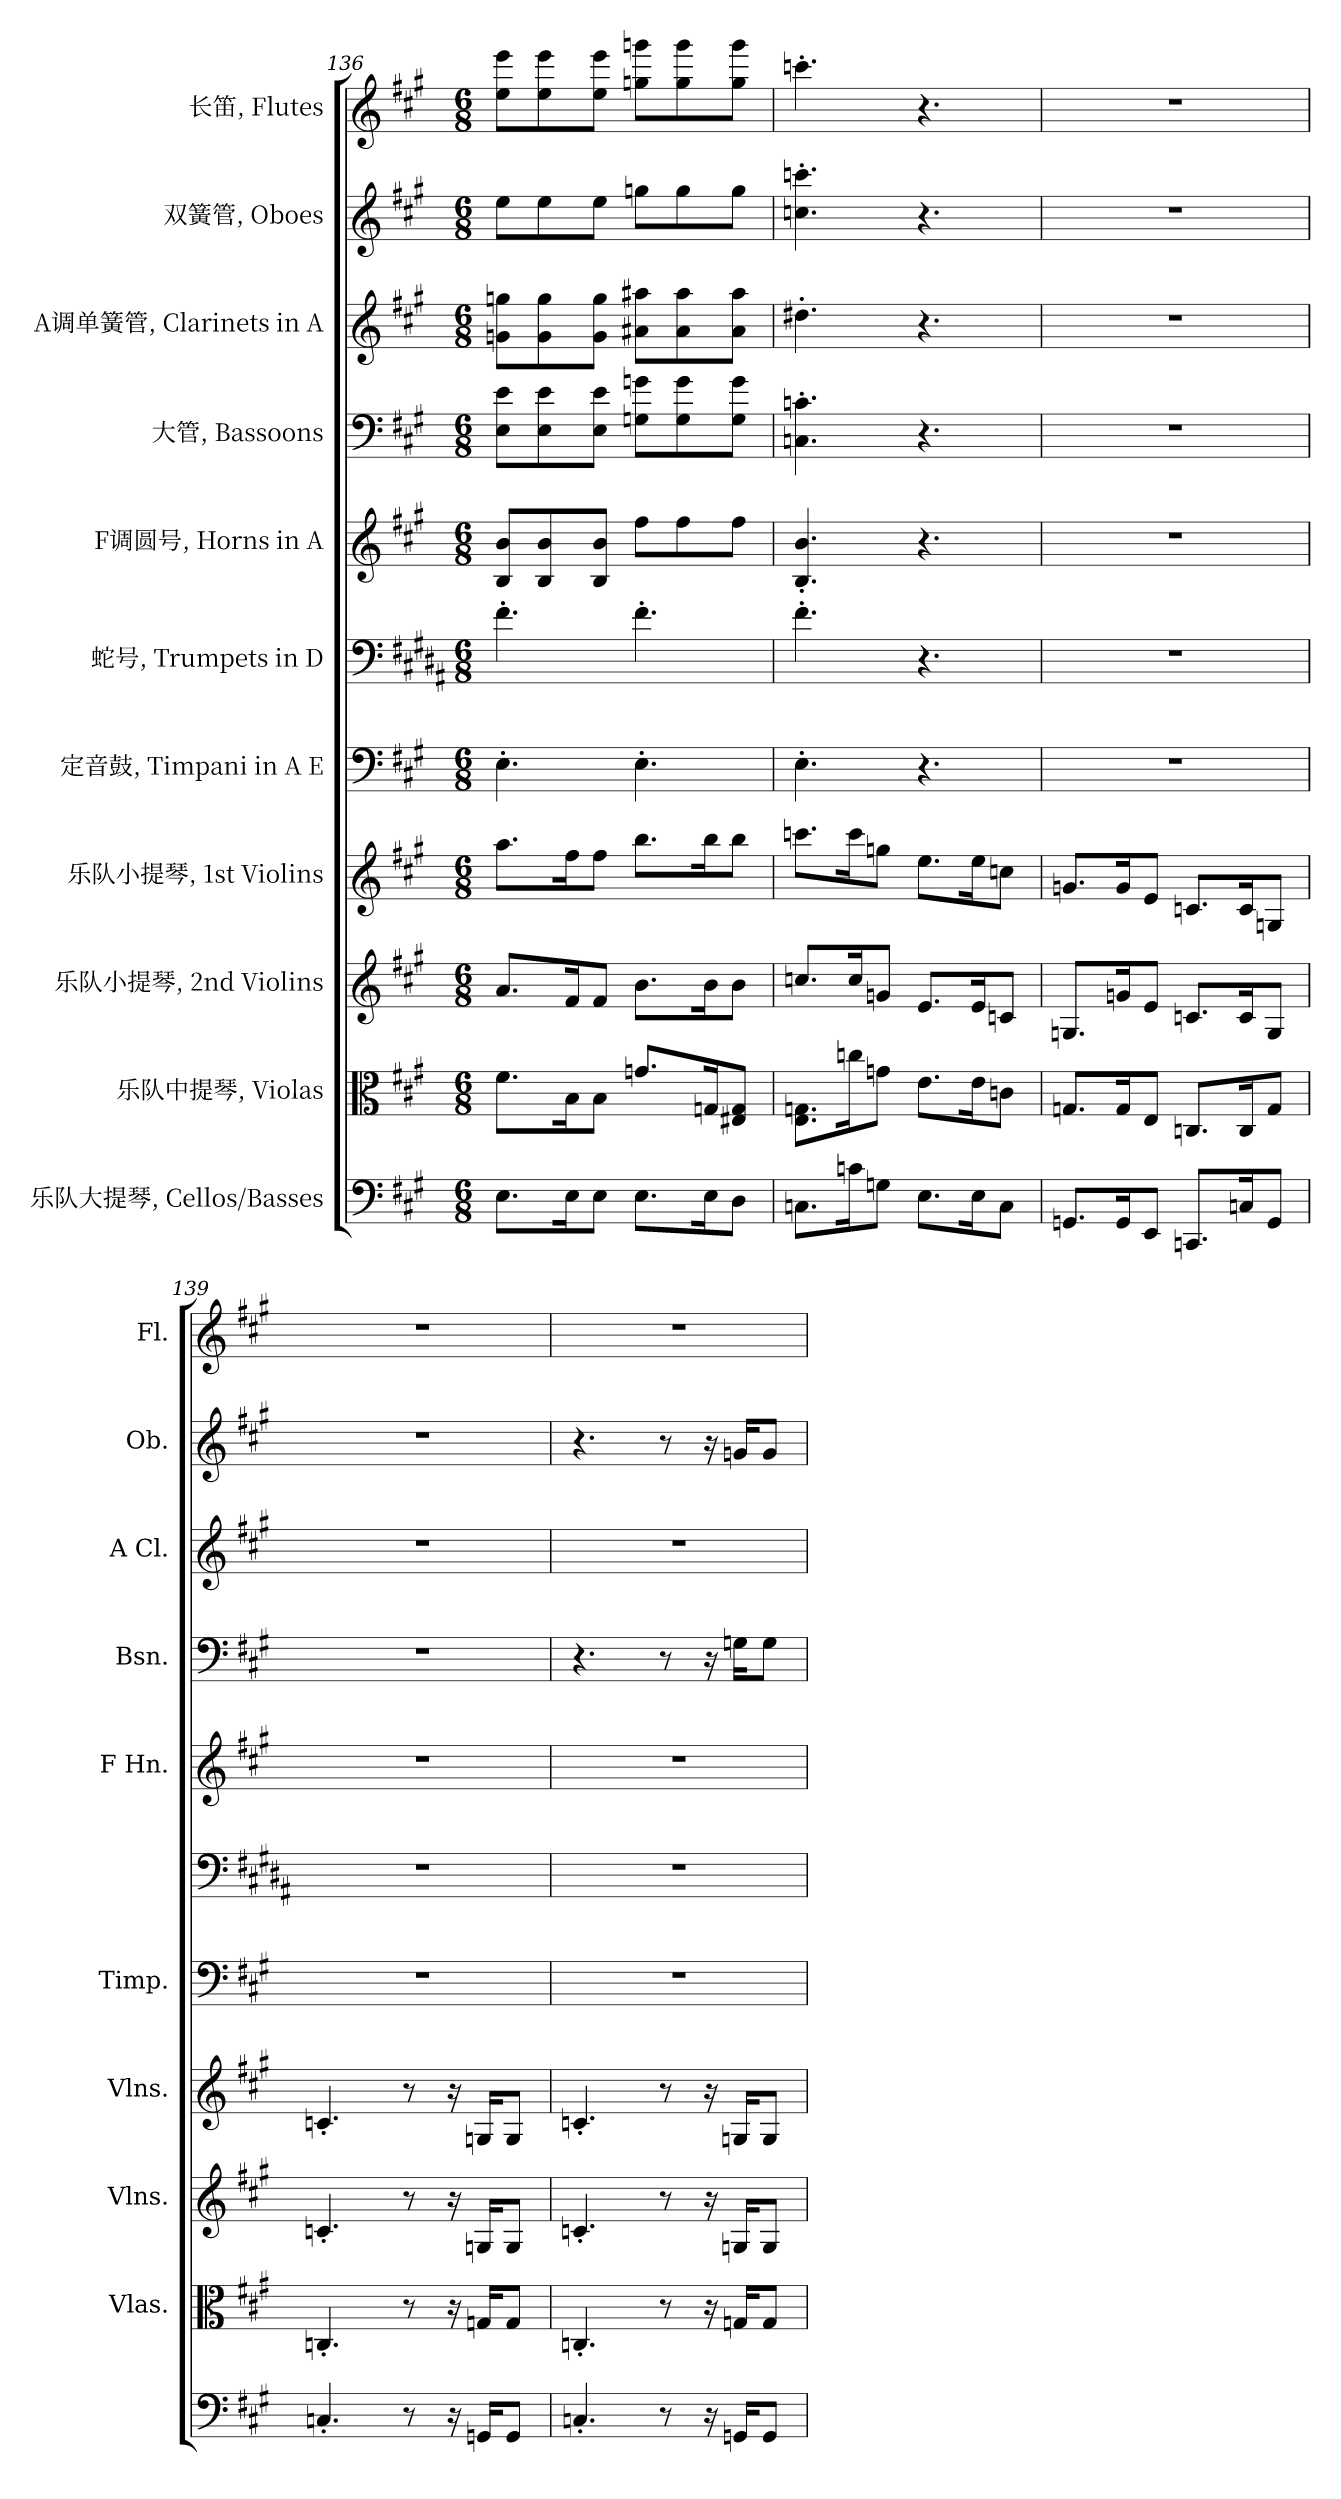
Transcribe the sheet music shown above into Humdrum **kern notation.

**kern	**kern	**kern	**kern	**kern	**kern	**kern	**kern	**kern	**kern	**kern
*part11	*part10	*part9	*part8	*part7	*part6	*part5	*part4	*part3	*part2	*part1
*staff11	*staff10	*staff9	*staff8	*staff7	*staff6	*staff5	*staff4	*staff3	*staff2	*staff1
*I"乐队大提琴, Cellos/Basses	*I"乐队中提琴, Violas	*I"乐队小提琴, 2nd Violins	*I"乐队小提琴, 1st Violins	*I"定音鼓, Timpani in A E	*I"蛇号, Trumpets in D	*I"F调圆号, Horns in A	*I"大管, Bassoons	*I"A调单簧管, Clarinets in A	*I"双簧管, Oboes	*I"长笛, Flutes
*	*I'Vlas.	*I'Vlns.	*I'Vlns.	*I'Timp.	*	*I'F Hn.	*I'Bsn.	*I'A Cl.	*I'Ob.	*I'Fl.
!!LO:PB:g=z
*clefF4	*clefC3	*clefG2	*clefG2	*clefF4	*clefF4	*clefG2	*clefF4	*clefG2	*clefG2	*clefG2
*	*	*	*	*	*ITrd1c2	*ITrd4c7	*	*ITrd2c3	*	*
*k[f#c#g#]	*k[f#c#g#]	*k[f#c#g#]	*k[f#c#g#]	*k[f#c#g#]	*k[f#c#g#]	*k[f#c#]	*k[f#c#g#]	*k[f#c#g#d#a#e#]	*k[f#c#g#]	*k[f#c#g#]
*M6/8	*M6/8	*M6/8	*M6/8	*M6/8	*M6/8	*M6/8	*M6/8	*M6/8	*M6/8	*M6/8
=136	=136	=136	=136	=136	=136	=136	=136	=136	=136	=136
8.E\L	8.f#\L	8.a/L	8.aa\L	4.E'\	4.e'\	8E/ 8e/L	8E\ 8e\L	8en\ 8een\L	8ee\L	8ee\ 8eee\L
.	.	.	.	.	.	8E/ 8e/	8E\ 8e\	8e\ 8ee\	8ee\	8ee\ 8eee\
16E\K	16B\K	16f#/K	16ff#\K	.	.	.	.	.	.	.
8E\J	8B\J	8f#/J	8ff#\J	.	.	8E/ 8e/J	8E\ 8e\J	8e\ 8ee\J	8ee\J	8ee\ 8eee\J
8.E\L	8.gn/L	8.b\L	8.bb\L	4.E'\	4.e'\	8b\L	8Gn\ 8gn\L	8f##X\ 8ff##X\L	8ggn\L	8ggn\ 8gggn\L
.	.	.	.	.	.	8b\	8G\ 8g\	8f##\ 8ff##\	8gg\	8gg\ 8ggg\
16E\K	16Gn/K	16b\K	16bb\K	.	.	.	.	.	.	.
8D\J	8E#X/ 8G/J	8b\J	8bb\J	.	.	8b\J	8G\ 8g\J	8f##\ 8ff##\J	8gg\J	8gg\ 8ggg\J
=137	=137	=137	=137	=137	=137	=137	=137	=137	=137	=137
8.Cn\L	8.E\ 8.Gn\L	8.ccn/L	8.cccn\L	4.E'\	4.e'\	4.E/' 4.e/'	4.Cn\' 4.cn\'	4.b#X'\	4.ccn\' 4.cccn\'	4.cccn'\
16cn\K	16ccn\K	16cc/K	16ccc\K	.	.	.	.	.	.	.
8Gn\J	8gn\J	8gn/J	8ggn\J	.	.	.	.	.	.	.
8.E\L	8.e\L	8.e/L	8.ee\L	4.r	4.r	4.r	4.r	4.r	4.r	4.r
16E\K	16e\K	16e/K	16ee\K	.	.	.	.	.	.	.
8C\J	8cn\J	8cn/J	8ccn\J	.	.	.	.	.	.	.
=138	=138	=138	=138	=138	=138	=138	=138	=138	=138	=138
8.GGn/L	8.Gn/L	8.Gn/L	8.gn/L	2.r	2.r	2.r	2.r	2.r	2.r	2.r
16GG/K	16G/K	16gn/K	16g/K	.	.	.	.	.	.	.
8EE/J	8E/J	8e/J	8e/J	.	.	.	.	.	.	.
8.CCn/L	8.Cn/L	8.cn/L	8.cn/L	.	.	.	.	.	.	.
16Cn/K	16C/K	16c/K	16c/K	.	.	.	.	.	.	.
8GG/J	8G/J	8G/J	8Gn/J	.	.	.	.	.	.	.
=139	=139	=139	=139	=139	=139	=139	=139	=139	=139	=139
4.Cn'/	4.Cn'/	4.cn'/	4.cn'/	2.r	2.r	2.r	2.r	2.r	2.r	2.r
8r	8r	8r	8r	.	.	.	.	.	.	.
16r	16r	16r	16r	.	.	.	.	.	.	.
16GGn/KL	16Gn/KL	16Gn/KL	16Gn/KL	.	.	.	.	.	.	.
8GG/J	8G/J	8G/J	8G/J	.	.	.	.	.	.	.
!!LO:PB:g=z
=140	=140	=140	=140	=140	=140	=140	=140	=140	=140	=140
4.Cn'/	4.Cn'/	4.cn'/	4.cn'/	2.r	2.r	2.r	4.r	2.r	4.r	2.r
8r	8r	8r	8r	.	.	.	8r	.	8r	.
16r	16r	16r	16r	.	.	.	16r	.	16r	.
16GGn/KL	16Gn/KL	16Gn/KL	16Gn/KL	.	.	.	16Gn\KL	.	16gn/KL	.
8GG/J	8G/J	8G/J	8G/J	.	.	.	8G\J	.	8g/J	.
=	=	=	=	=	=	=	=	=	=	=
*-	*-	*-	*-	*-	*-	*-	*-	*-	*-	*-
